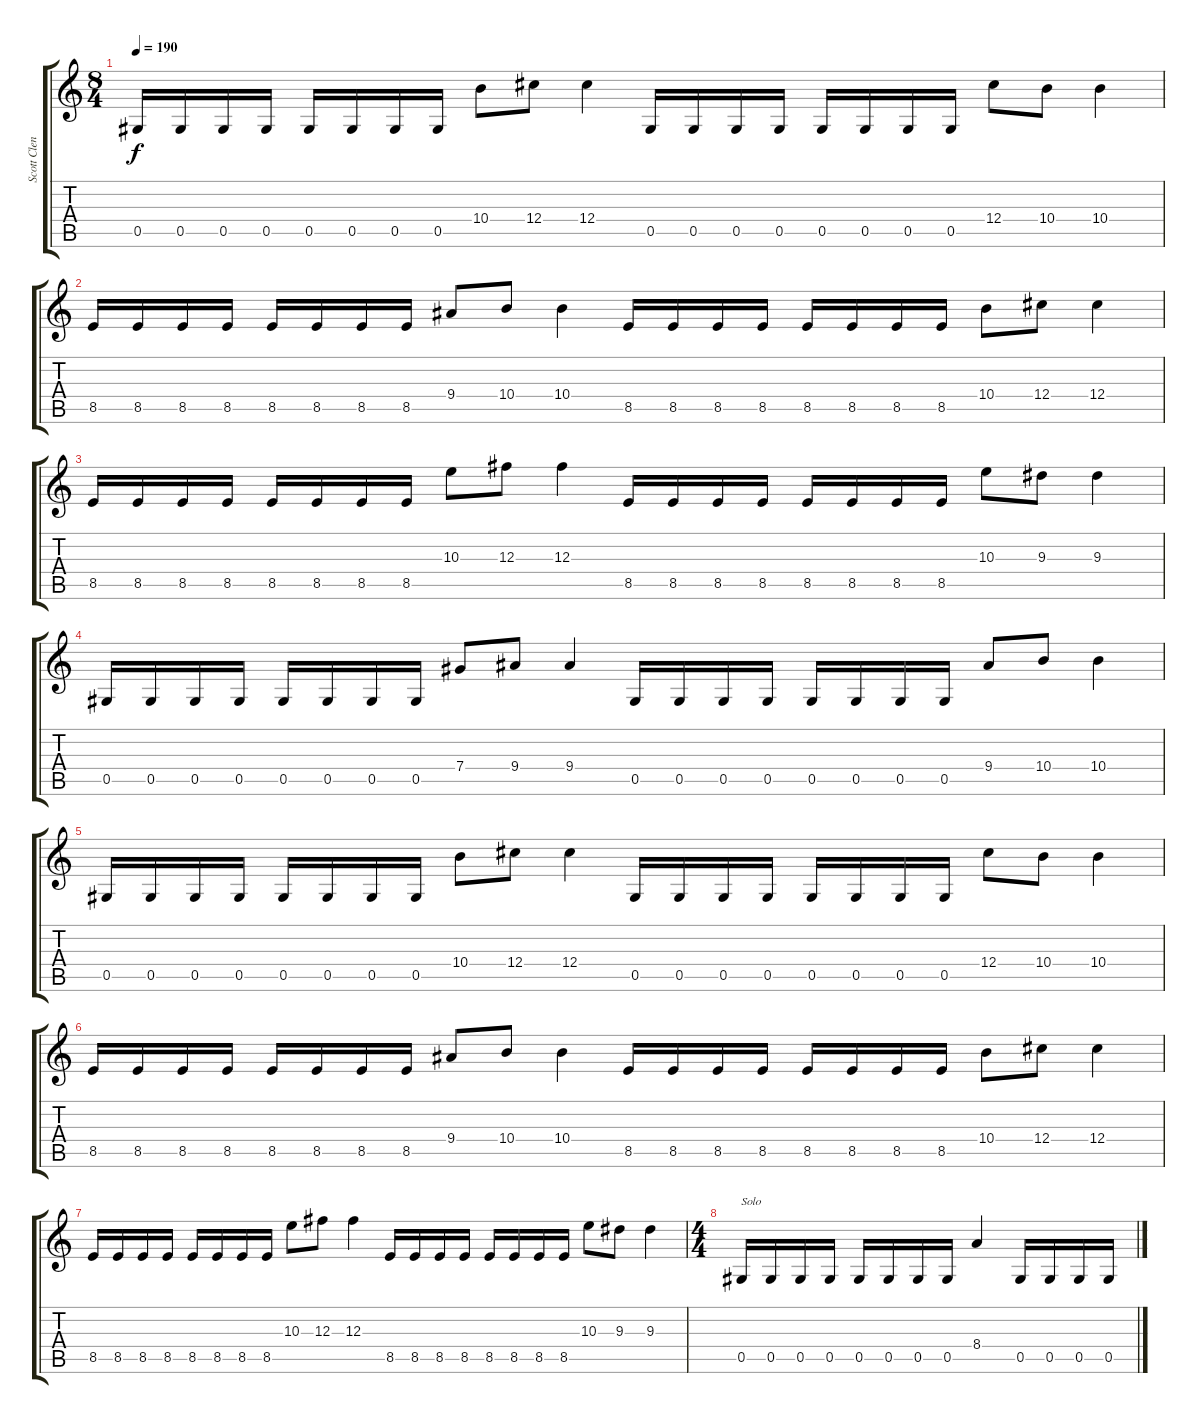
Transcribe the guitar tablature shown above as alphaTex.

\track ("Scott Clendenin" "Scott Clen") {instrument electricbasspick}
\staff {score tabs}
\tuning (Eb4 Bb3 Gb3 Db3 Ab2 Eb2) {hide}
\ts (8 4)
\tempo 190
\clef g2
\ks c
0.5.16{dy f} 0.5.16 0.5.16 0.5.16 0.5.16 0.5.16 0.5.16 0.5.16 10.4.8 12.4.8 12.4.4 0.5.16 0.5.16 0.5.16 0.5.16 0.5.16 0.5.16 0.5.16 0.5.16 12.4.8 10.4.8 10.4.4 |
8.5.16 8.5.16 8.5.16 8.5.16 8.5.16 8.5.16 8.5.16 8.5.16 9.4.8 10.4.8 10.4.4 8.5.16 8.5.16 8.5.16 8.5.16 8.5.16 8.5.16 8.5.16 8.5.16 10.4.8 12.4.8 12.4.4 |
8.5.16 8.5.16 8.5.16 8.5.16 8.5.16 8.5.16 8.5.16 8.5.16 10.3.8 12.3.8 12.3.4 8.5.16 8.5.16 8.5.16 8.5.16 8.5.16 8.5.16 8.5.16 8.5.16 10.3.8 9.3.8 9.3.4 |
0.5.16 0.5.16 0.5.16 0.5.16 0.5.16 0.5.16 0.5.16 0.5.16 7.4.8 9.4.8 9.4.4 0.5.16 0.5.16 0.5.16 0.5.16 0.5.16 0.5.16 0.5.16 0.5.16 9.4.8 10.4.8 10.4.4 |
0.5.16 0.5.16 0.5.16 0.5.16 0.5.16 0.5.16 0.5.16 0.5.16 10.4.8 12.4.8 12.4.4 0.5.16 0.5.16 0.5.16 0.5.16 0.5.16 0.5.16 0.5.16 0.5.16 12.4.8 10.4.8 10.4.4 |
8.5.16 8.5.16 8.5.16 8.5.16 8.5.16 8.5.16 8.5.16 8.5.16 9.4.8 10.4.8 10.4.4 8.5.16 8.5.16 8.5.16 8.5.16 8.5.16 8.5.16 8.5.16 8.5.16 10.4.8 12.4.8 12.4.4 |
8.5.16 8.5.16 8.5.16 8.5.16 8.5.16 8.5.16 8.5.16 8.5.16 10.3.8 12.3.8 12.3.4 8.5.16 8.5.16 8.5.16 8.5.16 8.5.16 8.5.16 8.5.16 8.5.16 10.3.8 9.3.8 9.3.4 |
\ts (4 4)
0.5.16{txt "Solo"} 0.5.16 0.5.16 0.5.16 0.5.16 0.5.16 0.5.16 0.5.16 8.4.4 0.5.16 0.5.16 0.5.16 0.5.16
